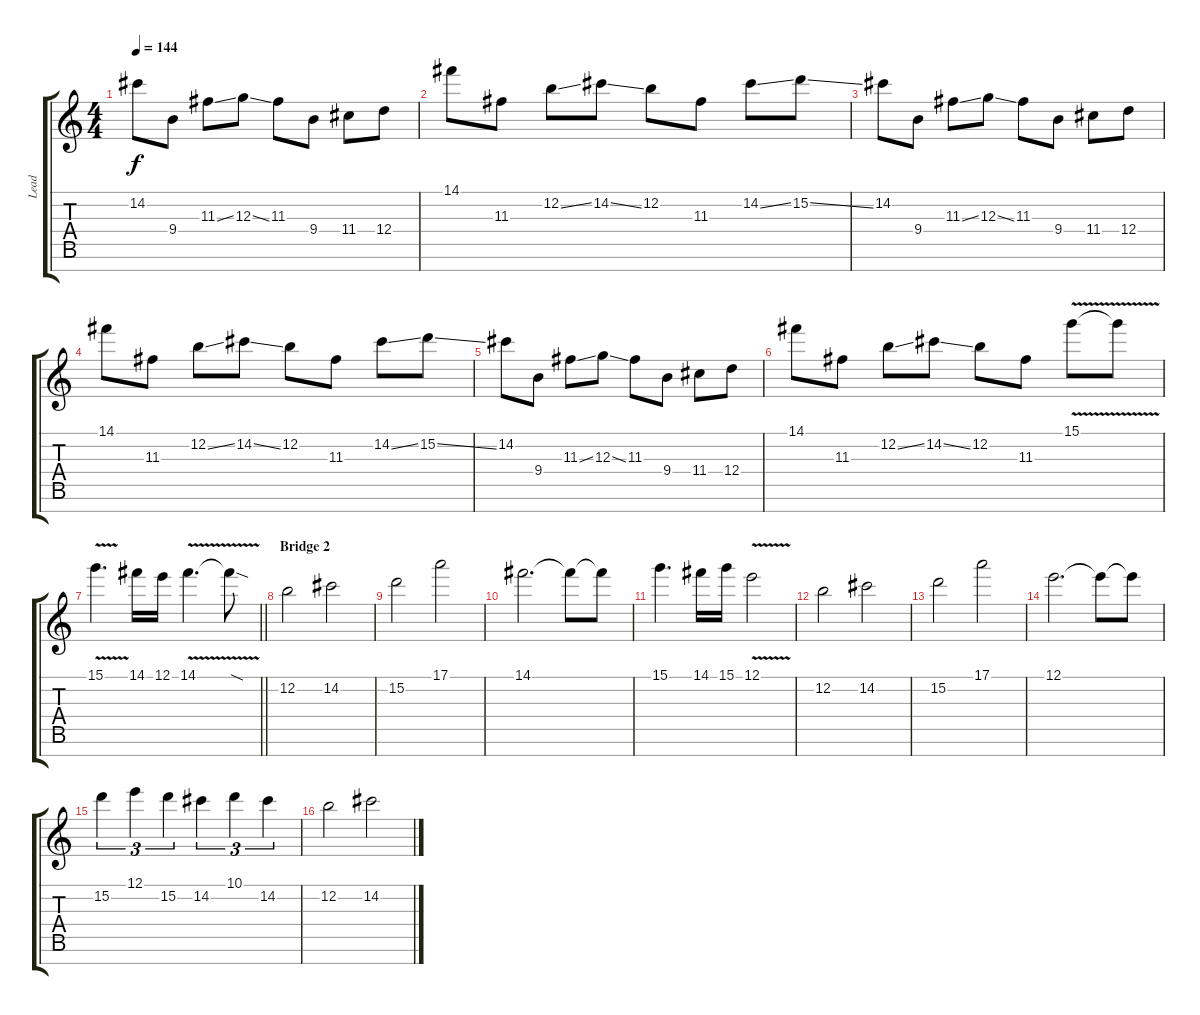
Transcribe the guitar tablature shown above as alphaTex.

\track ("Lead" "Lead") {instrument distortionguitar}
\staff {score tabs}
\tuning (E4 B3 G3 D3 A2 E2 B1) {hide}
\ts (4 4)
\tempo 144
\clef g2
\ks c
14.2.8{dy f} 9.4.8 11.3{ss}.8 12.3{ss}.8 11.3.8 9.4.8 11.4.8 12.4.8 |
14.1.8 11.3.8 12.2{ss}.8 14.2{ss}.8 12.2.8 11.3.8 14.2{ss}.8 15.2{ss}.8 |
14.2.8 9.4.8 11.3{ss}.8 12.3{ss}.8 11.3.8 9.4.8 11.4.8 12.4.8 |
14.1.8 11.3.8 12.2{ss}.8 14.2{ss}.8 12.2.8 11.3.8 14.2{ss}.8 15.2{ss}.8 |
14.2.8 9.4.8 11.3{ss}.8 12.3{ss}.8 11.3.8 9.4.8 11.4.8 12.4.8 |
14.1.8 11.3.8 12.2{ss}.8 14.2{ss}.8 12.2.8 11.3.8 15.1{v}.8 15.1{t}.8 |
\barLineRight lightlight
15.1{v}.4{d} 14.1.16 12.1.16 14.1{v}.4{d} 14.1{sod t}.8 |
\section ("" "Bridge 2")
12.2.2 14.2.2 |
15.2.2 17.1.2 |
14.1.2{d} 14.1{t}.8 14.1{t}.8 |
15.1.4{d} 14.1.16 15.1.16 12.1{v}.2 |
12.2.2 14.2.2 |
15.2.2 17.1.2 |
12.1.2{d} 12.1{t}.8 12.1{t}.8 |
15.2.4{tu (3 2)} 12.1.4{tu (3 2)} 15.2.4{tu (3 2)} 14.2.4{tu (3 2)} 10.1.4{tu (3 2)} 14.2.4{tu (3 2)} |
12.2.2 14.2.2
